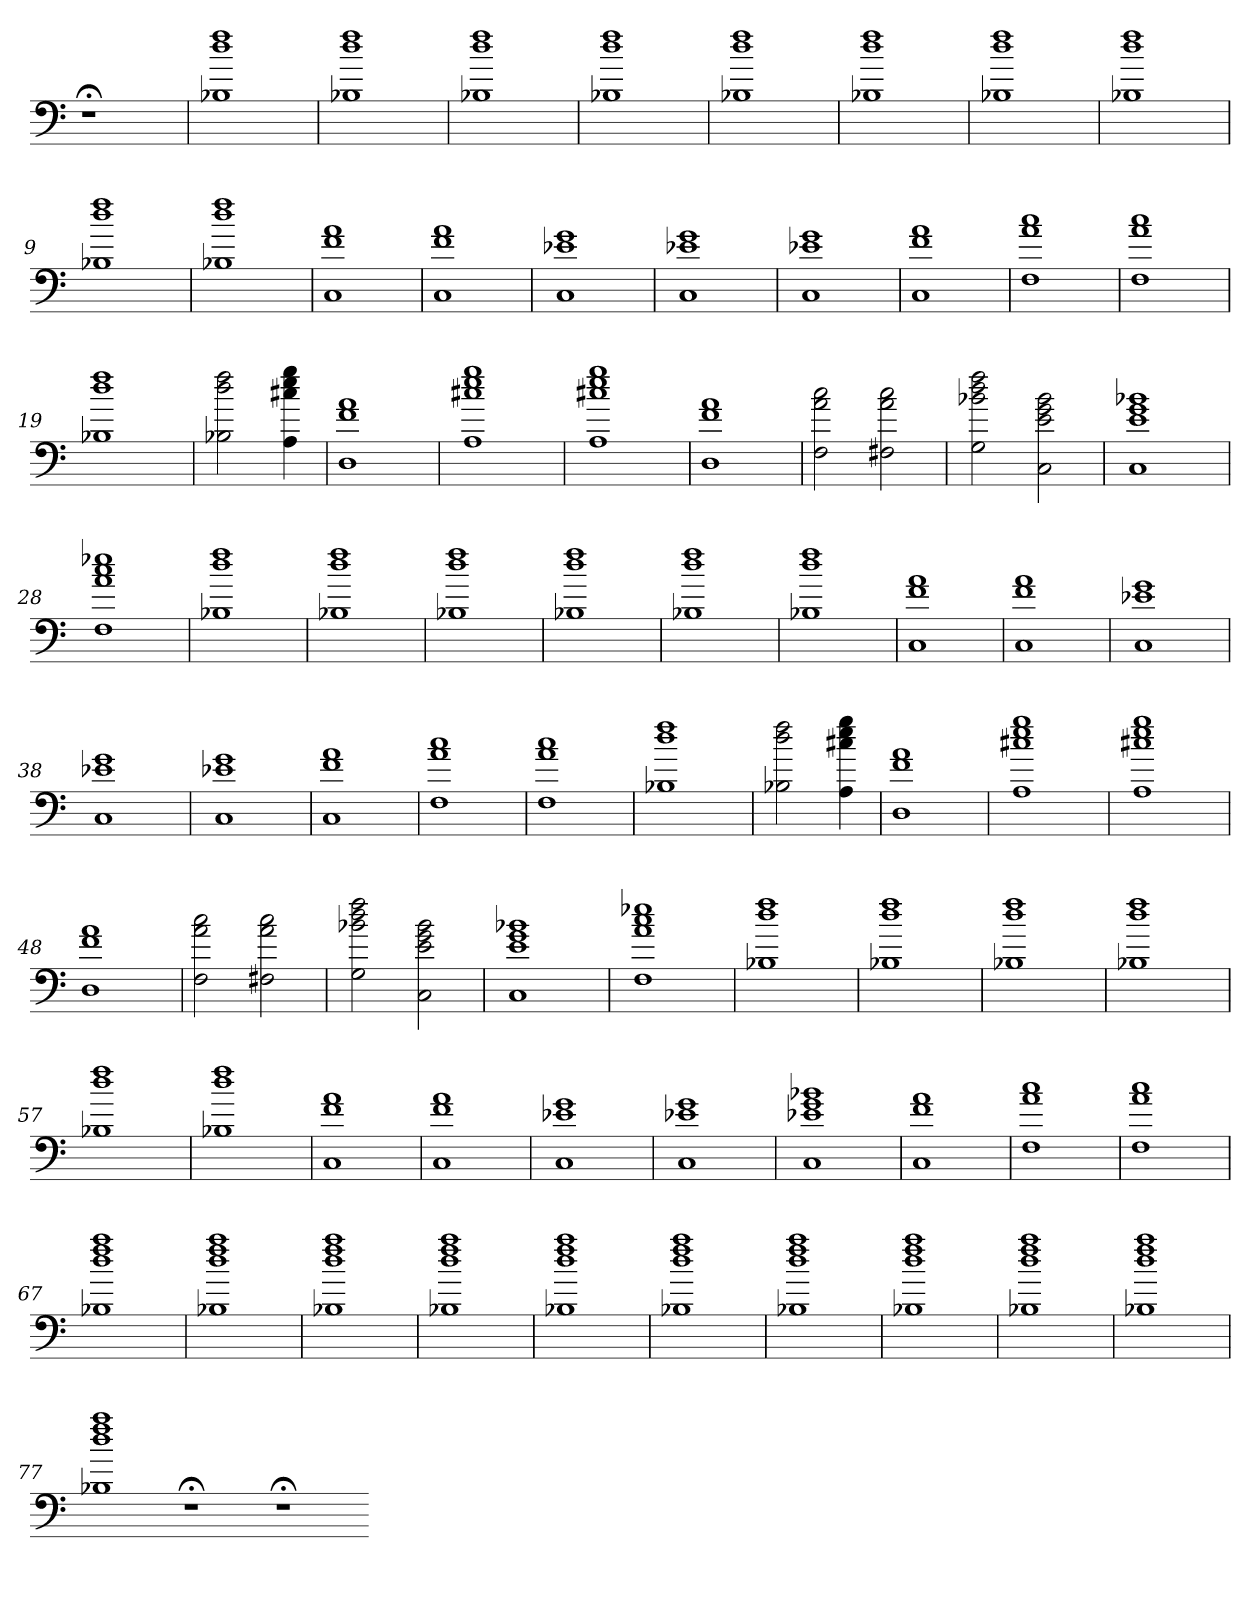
**kern
*part1
*staff1
=
1r;<
=1
1B-X 1dd 1ff
=2
1B-X 1dd 1ff
=3
1B-X 1dd 1ff
=4
1B-X 1dd 1ff
=5
1B-X 1dd 1ff
=6
1B-X 1dd 1ff
=7
1B-X 1dd 1ff
=8
1B-X 1dd 1ff
=9
1B-X 1dd 1ff
=10
1B-X 1dd 1ff
=11
1C 1f 1a
=12
1C 1f 1a
=13
1C 1e-X 1g
=14
1C 1e-X 1g
=15
1C 1e-X 1g
=16
1C 1f 1a
=17
1F 1a 1cc
=18
1F 1a 1cc
=19
1B-X 1dd 1ff
=20
2B-X 2dd 2ff
4A 4cc#X 4ee 4gg
=21
1D 1f 1a
=22
1A 1cc#X 1ee 1gg
=23
1A 1cc#X 1ee 1gg
=24
1D 1f 1a
=25
2F 2a 2cc
2F#X 2a 2cc
=26
2G 2b-X 2dd 2ff
2C 2e 2g 2b-
=27
1C 1e 1g 1b-X
=28
1F 1a 1cc 1ee-X
=29
1B-X 1dd 1ff
=30
1B-X 1dd 1ff
=31
1B-X 1dd 1ff
=32
1B-X 1dd 1ff
=33
1B-X 1dd 1ff
=34
1B-X 1dd 1ff
=35
1C 1f 1a
=36
1C 1f 1a
=37
1C 1e-X 1g
=38
1C 1e-X 1g
=39
1C 1e-X 1g
=40
1C 1f 1a
=41
1F 1a 1cc
=42
1F 1a 1cc
=43
1B-X 1dd 1ff
=44
2B-X 2dd 2ff
4A 4cc#X 4ee 4gg
=45
1D 1f 1a
=46
1A 1cc#X 1ee 1gg
=47
1A 1cc#X 1ee 1gg
=48
1D 1f 1a
=49
2F 2a 2cc
2F#X 2a 2cc
=50
2G 2b-X 2dd 2ff
2C 2e 2g 2b-
=51
1C 1e 1g 1b-X
=52
1F 1a 1cc 1ee-X
=53
1B-X 1dd 1ff
=54
1B-X 1dd 1ff
=55
1B-X 1dd 1ff
=56
1B-X 1dd 1ff
=57
1B-X 1dd 1ff
=58
1B-X 1dd 1ff
=59
1C 1f 1a
=60
1C 1f 1a
=61
1C 1e-X 1g
=62
1C 1e-X 1g
=63
1C 1e-X 1g 1b-X
=64
1C 1f 1a
=65
1F 1a 1cc
=66
1F 1a 1cc
=67
1B-X 1dd 1ff 1aa
=68
1B-X 1dd 1ff 1aa
=69
1B-X 1dd 1ff 1aa
=70
1B-X 1dd 1ff 1aa
=71
1B-X 1dd 1ff 1aa
=72
1B-X 1dd 1ff 1aa
=73
1B-X 1dd 1ff 1aa
=74
1B-X 1dd 1ff 1aa
=75
1B-X 1dd 1ff 1aa
=76
1B-X 1dd 1ff 1aa
=77
1B-X 1dd 1ff 1aa
1r;<
1r;<
=-
*-
